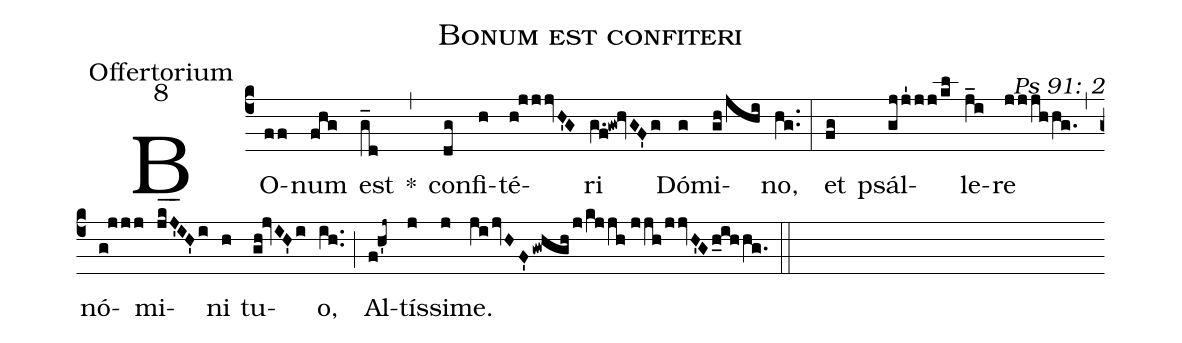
name: Bonum est confiteri;
office-part: Offertorium;
mode: 8;
commentary: Ps 91: 2;
%%
(c4) BO(ff)num(fhg) est(g_d) *(,) con(dg)fi(h)té(h!jjjvH'G)ri(g.f!gw!hvGF'g) Dó(g)mi(gh/jhi)no,(hg..) (:)
et(fg) psál(gjj'1jj/kl)le(j_i)re(jjjhhg.) (,) nó(g!jjj)mi(jk_[hl:1]J'_[hl:1]IH'i)ni(h) tu(gh!jvIH'i)o,(ih..) (;) Al(f!h'j~)tís(j)si(j)me.(jijvHF'gwhghj/kjjh//jjh/jjvH'Gh_ihhg.) (::)
